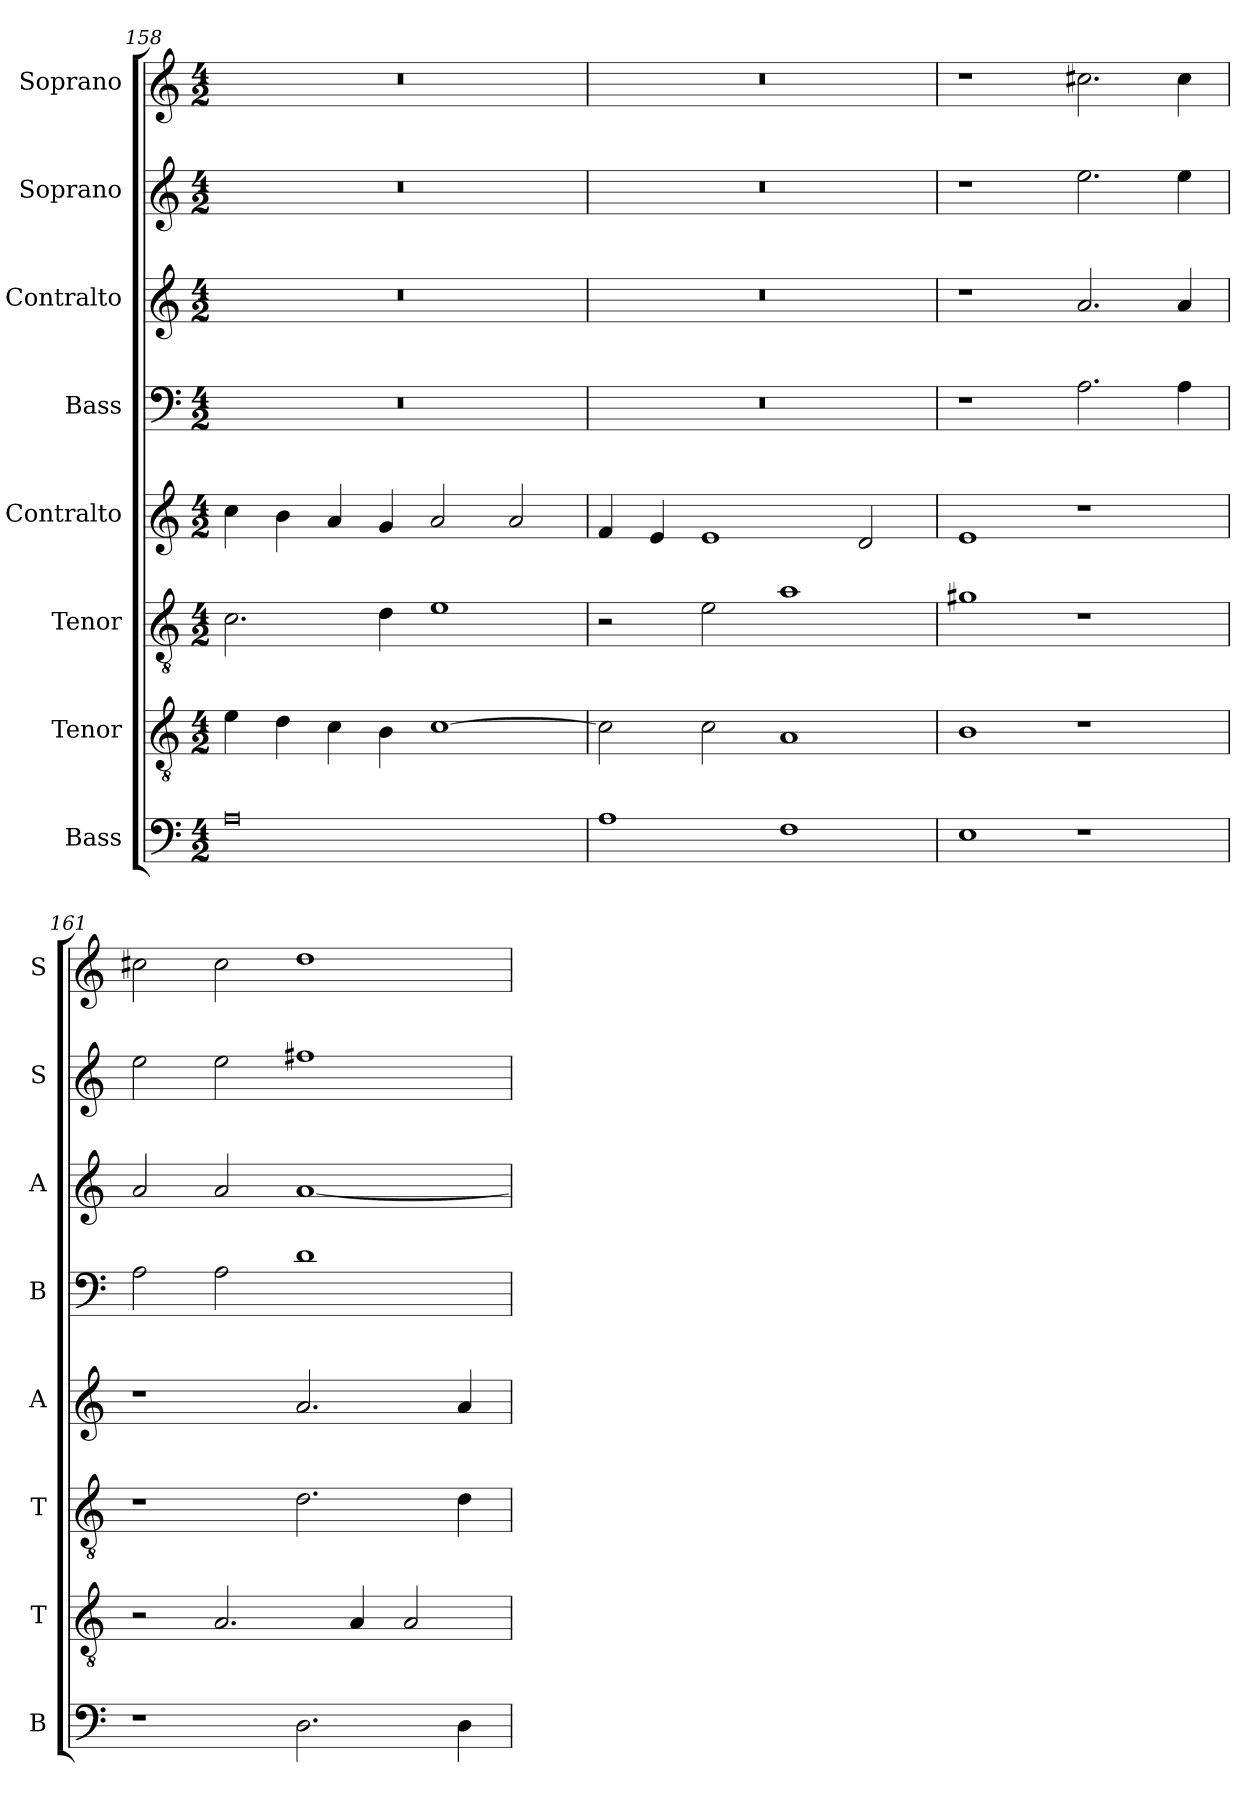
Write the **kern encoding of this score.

**kern	**kern	**kern	**kern	**kern	**kern	**kern	**kern
*part8	*part7	*part6	*part5	*part4	*part3	*part2	*part1
*staff8	*staff7	*staff6	*staff5	*staff4	*staff3	*staff2	*staff1
*I"Bass	*I"Tenor	*I"Tenor	*I"Contralto	*I"Bass	*I"Contralto	*I"Soprano	*I"Soprano
*I'B	*I'T	*I'T	*I'A	*I'B	*I'A	*I'S	*I'S
*clefF4	*clefGv2	*clefGv2	*clefG2	*clefF4	*clefG2	*clefG2	*clefG2
*k[]	*k[]	*k[]	*k[]	*k[]	*k[]	*k[]	*k[]
*G:mix	*G:mix	*G:mix	*G:mix	*G:mix	*G:mix	*G:mix	*G:mix
*M4/2	*M4/2	*M4/2	*M4/2	*M4/2	*M4/2	*M4/2	*M4/2
=158	=158	=158	=158	=158	=158	=158	=158
0A	4e	2.c	4cc	0r	0r	0r	0r
.	4d	.	4b	.	.	.	.
.	4c	.	4a	.	.	.	.
.	4B	4d	4g	.	.	.	.
.	[1c	1e	2a	.	.	.	.
.	.	.	2a	.	.	.	.
=159	=159	=159	=159	=159	=159	=159	=159
1A	2c]	2r	4f	0r	0r	0r	0r
.	.	.	4e	.	.	.	.
.	2c	2e	1e	.	.	.	.
1F	1A	1a	.	.	.	.	.
.	.	.	2d	.	.	.	.
=160	=160	=160	=160	=160	=160	=160	=160
1E	1B	1g#X	1e	1r	1r	1r	1r
1r	1r	1r	1r	2.A	2.a	2.ee	2.cc#X
.	.	.	.	4A	4a	4ee	4cc#
=161	=161	=161	=161	=161	=161	=161	=161
1r	2r	1r	1r	2A	2a	2ee	2cc#X
.	2.A	.	.	2A	2a	2ee	2cc#
2.D	.	2.d	2.a	1d	[1a	1ff#X	1dd
.	4A	.	.	.	.	.	.
.	2A	.	.	.	.	.	.
4D	.	4d	4a	.	.	.	.
=	=	=	=	=	=	=	=
*-	*-	*-	*-	*-	*-	*-	*-
